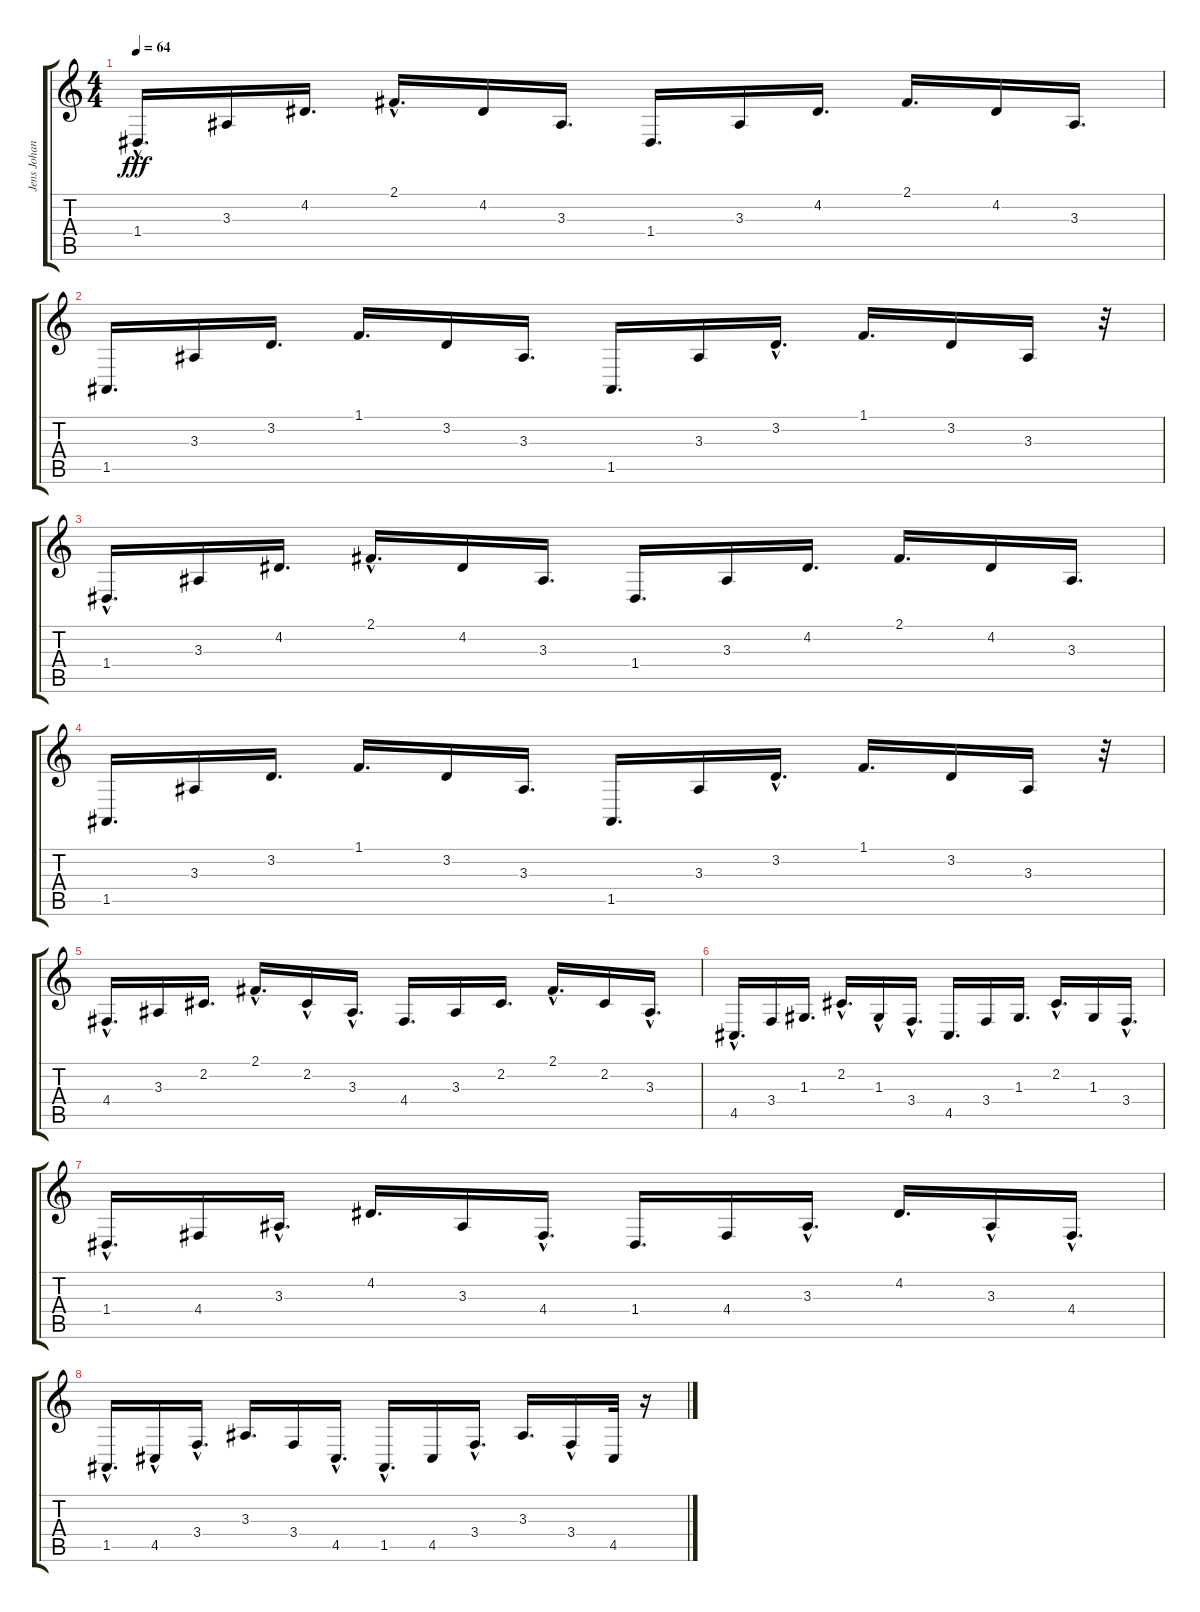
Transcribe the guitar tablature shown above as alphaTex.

\track ("Jens Johansson" "Jens Johan") {instrument acousticgrandpiano}
\staff {score tabs}
\tuning (E4 B3 G3 D3 A2 E2) {hide}
\ts (4 4)
\tempo 64
\clef g2
\ks c
1.4{hac}.16{d dy fff} 3.3.16 4.2.16{d} 2.1{hac}.16{d} 4.2.16 3.3.16{d} 1.4.16{d} 3.3.16 4.2.16{d} 2.1.16{d} 4.2.16 3.3.16{d} |
1.5.16{d} 3.3.16 3.2.16{d} 1.1.16{d} 3.2.16 3.3.16{d} 1.5.16{d} 3.3.16 3.2{hac}.16{d} 1.1.16{d} 3.2.16 3.3.16 r.32 |
1.4{hac}.16{d} 3.3.16 4.2.16{d} 2.1{hac}.16{d} 4.2.16 3.3.16{d} 1.4.16{d} 3.3.16 4.2.16{d} 2.1.16{d} 4.2.16 3.3.16{d} |
1.5.16{d} 3.3.16 3.2.16{d} 1.1.16{d} 3.2.16 3.3.16{d} 1.5.16{d} 3.3.16 3.2{hac}.16{d} 1.1.16{d} 3.2.16 3.3.16 r.32 |
4.4{hac}.16{d} 3.3.16 2.2.16{d} 2.1{hac}.16{d} 2.2{hac}.16 3.3{hac}.16{d} 4.4.16{d} 3.3.16 2.2.16{d} 2.1{hac}.16{d} 2.2.16 3.3{hac}.16{d} |
4.5{hac}.16{d} 3.4.16 1.3.16{d} 2.2{hac}.16{d} 1.3{hac}.16 3.4{hac}.16{d} 4.5.16{d} 3.4.16 1.3.16{d} 2.2{hac}.16{d} 1.3.16 3.4{hac}.16{d} |
1.4{hac}.16{d} 4.4.16 3.3{hac}.16{d} 4.2.16{d} 3.3.16 4.4{hac}.16{d} 1.4.16{d} 4.4.16 3.3{hac}.16{d} 4.2.16{d} 3.3{hac}.16 4.4{hac}.16{d} |
1.5{hac}.16{d} 4.5{hac}.16 3.4{hac}.16{d} 3.3.16{d} 3.4.16 4.5{hac}.16{d} 1.5{hac}.16{d} 4.5.16 3.4{hac}.16{d} 3.3.16{d} 3.4{hac}.16 4.5.32 r.16
